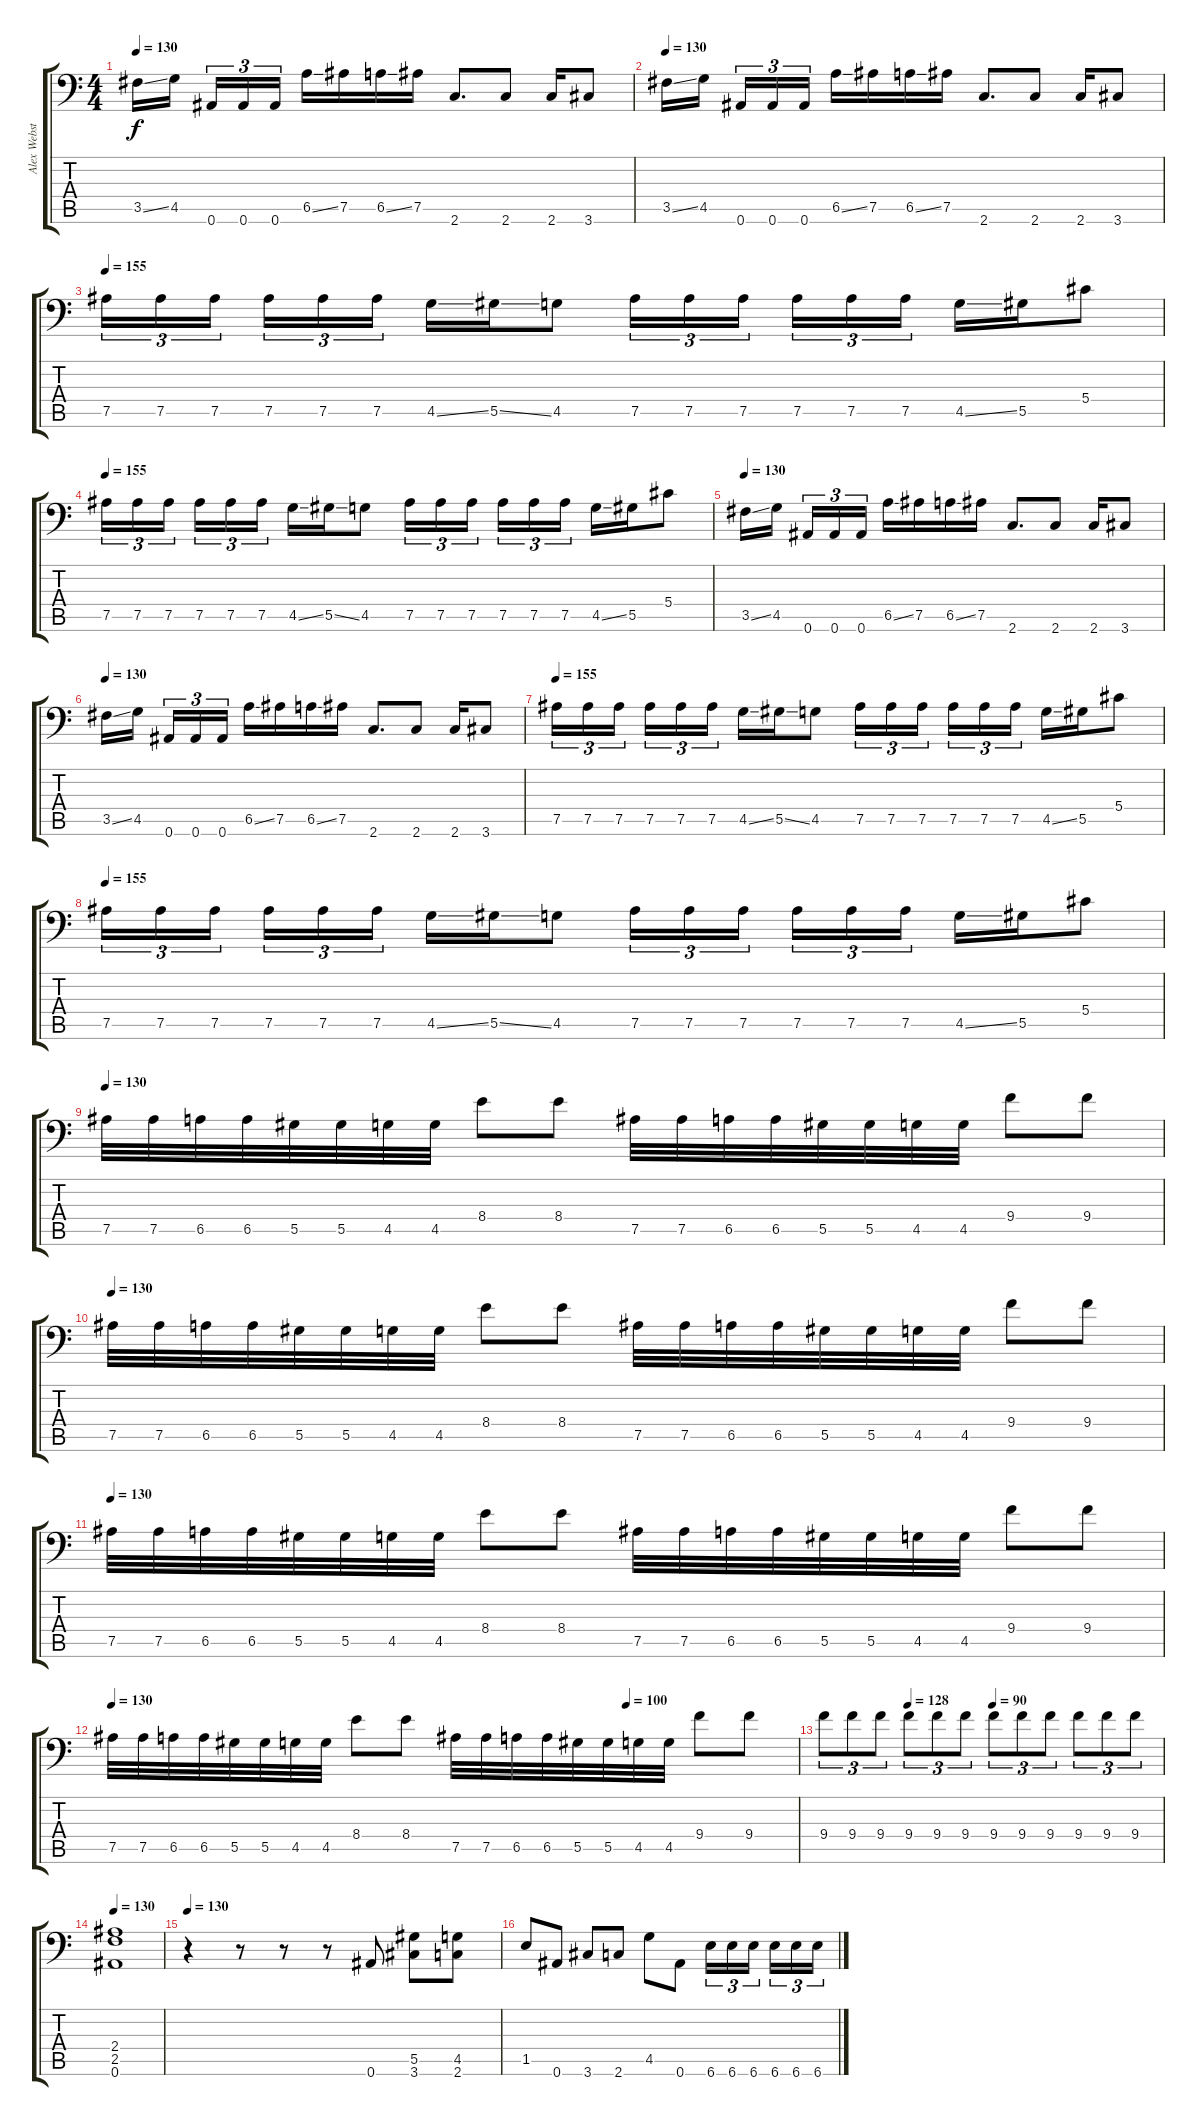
\track ("Alex Webster" "Alex Webst") {instrument electricbassfinger}
\staff {score tabs}
\tuning (Bb3 F3 Db3 Ab2 Eb2 Bb1) {hide}
\ts (4 4)
\tempo 130
\clef f4
\ks c
3.5{ss}.16{dy f} 4.5.16 0.6.16{tu (3 2)} 0.6.16{tu (3 2)} 0.6.16{tu (3 2)} 6.5{ss}.16 7.5.16 6.5{ss}.16 7.5.16 2.6.8{d} 2.6.8 2.6.16 3.6.8 |
\tempo 130
3.5{ss}.16 4.5.16 0.6.16{tu (3 2)} 0.6.16{tu (3 2)} 0.6.16{tu (3 2)} 6.5{ss}.16 7.5.16 6.5{ss}.16 7.5.16 2.6.8{d} 2.6.8 2.6.16 3.6.8 |
\tempo 155
7.5.16{tu (3 2)} 7.5.16{tu (3 2)} 7.5.16{tu (3 2)} 7.5.16{tu (3 2)} 7.5.16{tu (3 2)} 7.5.16{tu (3 2)} 4.5{ss}.16 5.5{ss}.16 4.5.8 7.5.16{tu (3 2)} 7.5.16{tu (3 2)} 7.5.16{tu (3 2)} 7.5.16{tu (3 2)} 7.5.16{tu (3 2)} 7.5.16{tu (3 2)} 4.5{ss}.16 5.5.16 5.4.8 |
\tempo 155
7.5.16{tu (3 2)} 7.5.16{tu (3 2)} 7.5.16{tu (3 2)} 7.5.16{tu (3 2)} 7.5.16{tu (3 2)} 7.5.16{tu (3 2)} 4.5{ss}.16 5.5{ss}.16 4.5.8 7.5.16{tu (3 2)} 7.5.16{tu (3 2)} 7.5.16{tu (3 2)} 7.5.16{tu (3 2)} 7.5.16{tu (3 2)} 7.5.16{tu (3 2)} 4.5{ss}.16 5.5.16 5.4.8 |
\tempo 130
3.5{ss}.16 4.5.16 0.6.16{tu (3 2)} 0.6.16{tu (3 2)} 0.6.16{tu (3 2)} 6.5{ss}.16 7.5.16 6.5{ss}.16 7.5.16 2.6.8{d} 2.6.8 2.6.16 3.6.8 |
\tempo 130
3.5{ss}.16 4.5.16 0.6.16{tu (3 2)} 0.6.16{tu (3 2)} 0.6.16{tu (3 2)} 6.5{ss}.16 7.5.16 6.5{ss}.16 7.5.16 2.6.8{d} 2.6.8 2.6.16 3.6.8 |
\tempo 155
7.5.16{tu (3 2)} 7.5.16{tu (3 2)} 7.5.16{tu (3 2)} 7.5.16{tu (3 2)} 7.5.16{tu (3 2)} 7.5.16{tu (3 2)} 4.5{ss}.16 5.5{ss}.16 4.5.8 7.5.16{tu (3 2)} 7.5.16{tu (3 2)} 7.5.16{tu (3 2)} 7.5.16{tu (3 2)} 7.5.16{tu (3 2)} 7.5.16{tu (3 2)} 4.5{ss}.16 5.5.16 5.4.8 |
\tempo 155
7.5.16{tu (3 2)} 7.5.16{tu (3 2)} 7.5.16{tu (3 2)} 7.5.16{tu (3 2)} 7.5.16{tu (3 2)} 7.5.16{tu (3 2)} 4.5{ss}.16 5.5{ss}.16 4.5.8 7.5.16{tu (3 2)} 7.5.16{tu (3 2)} 7.5.16{tu (3 2)} 7.5.16{tu (3 2)} 7.5.16{tu (3 2)} 7.5.16{tu (3 2)} 4.5{ss}.16 5.5.16 5.4.8 |
\tempo 130
7.5.32 7.5.32 6.5.32 6.5.32 5.5.32 5.5.32 4.5.32 4.5.32 8.4.8 8.4.8 7.5.32 7.5.32 6.5.32 6.5.32 5.5.32 5.5.32 4.5.32 4.5.32 9.4.8 9.4.8 |
\tempo 130
7.5.32 7.5.32 6.5.32 6.5.32 5.5.32 5.5.32 4.5.32 4.5.32 8.4.8 8.4.8 7.5.32 7.5.32 6.5.32 6.5.32 5.5.32 5.5.32 4.5.32 4.5.32 9.4.8 9.4.8 |
\tempo 130
7.5.32 7.5.32 6.5.32 6.5.32 5.5.32 5.5.32 4.5.32 4.5.32 8.4.8 8.4.8 7.5.32 7.5.32 6.5.32 6.5.32 5.5.32 5.5.32 4.5.32 4.5.32 9.4.8 9.4.8 |
\tempo (100 0.75)
\tempo 130
7.5.32 7.5.32 6.5.32 6.5.32 5.5.32 5.5.32 4.5.32 4.5.32 8.4.8 8.4.8 7.5.32 7.5.32 6.5.32 6.5.32 5.5.32 5.5.32 4.5.32 4.5.32 9.4.8 9.4.8 |
\tempo (128 0.25)
\tempo (90 0.5)
9.4.8{tu (3 2)} 9.4.8{tu (3 2)} 9.4.8{tu (3 2)} 9.4.8{tu (3 2)} 9.4.8{tu (3 2)} 9.4.8{tu (3 2)} 9.4.8{tu (3 2)} 9.4.8{tu (3 2)} 9.4.8{tu (3 2)} 9.4.8{tu (3 2)} 9.4.8{tu (3 2)} 9.4.8{tu (3 2)} |
\tempo 128
\tempo 130
(2.4 2.5 0.6).1 |
\tempo 130
r.4 r.8 r.8 r.8 0.6.8 (5.5 3.6).8 (4.5 2.6).8 |
1.5.8 0.6.8 3.6.8 2.6.8 4.5.8 0.6.8 6.6.16{tu (3 2)} 6.6.16{tu (3 2)} 6.6.16{tu (3 2)} 6.6.16{tu (3 2)} 6.6.16{tu (3 2)} 6.6.16{tu (3 2)}
